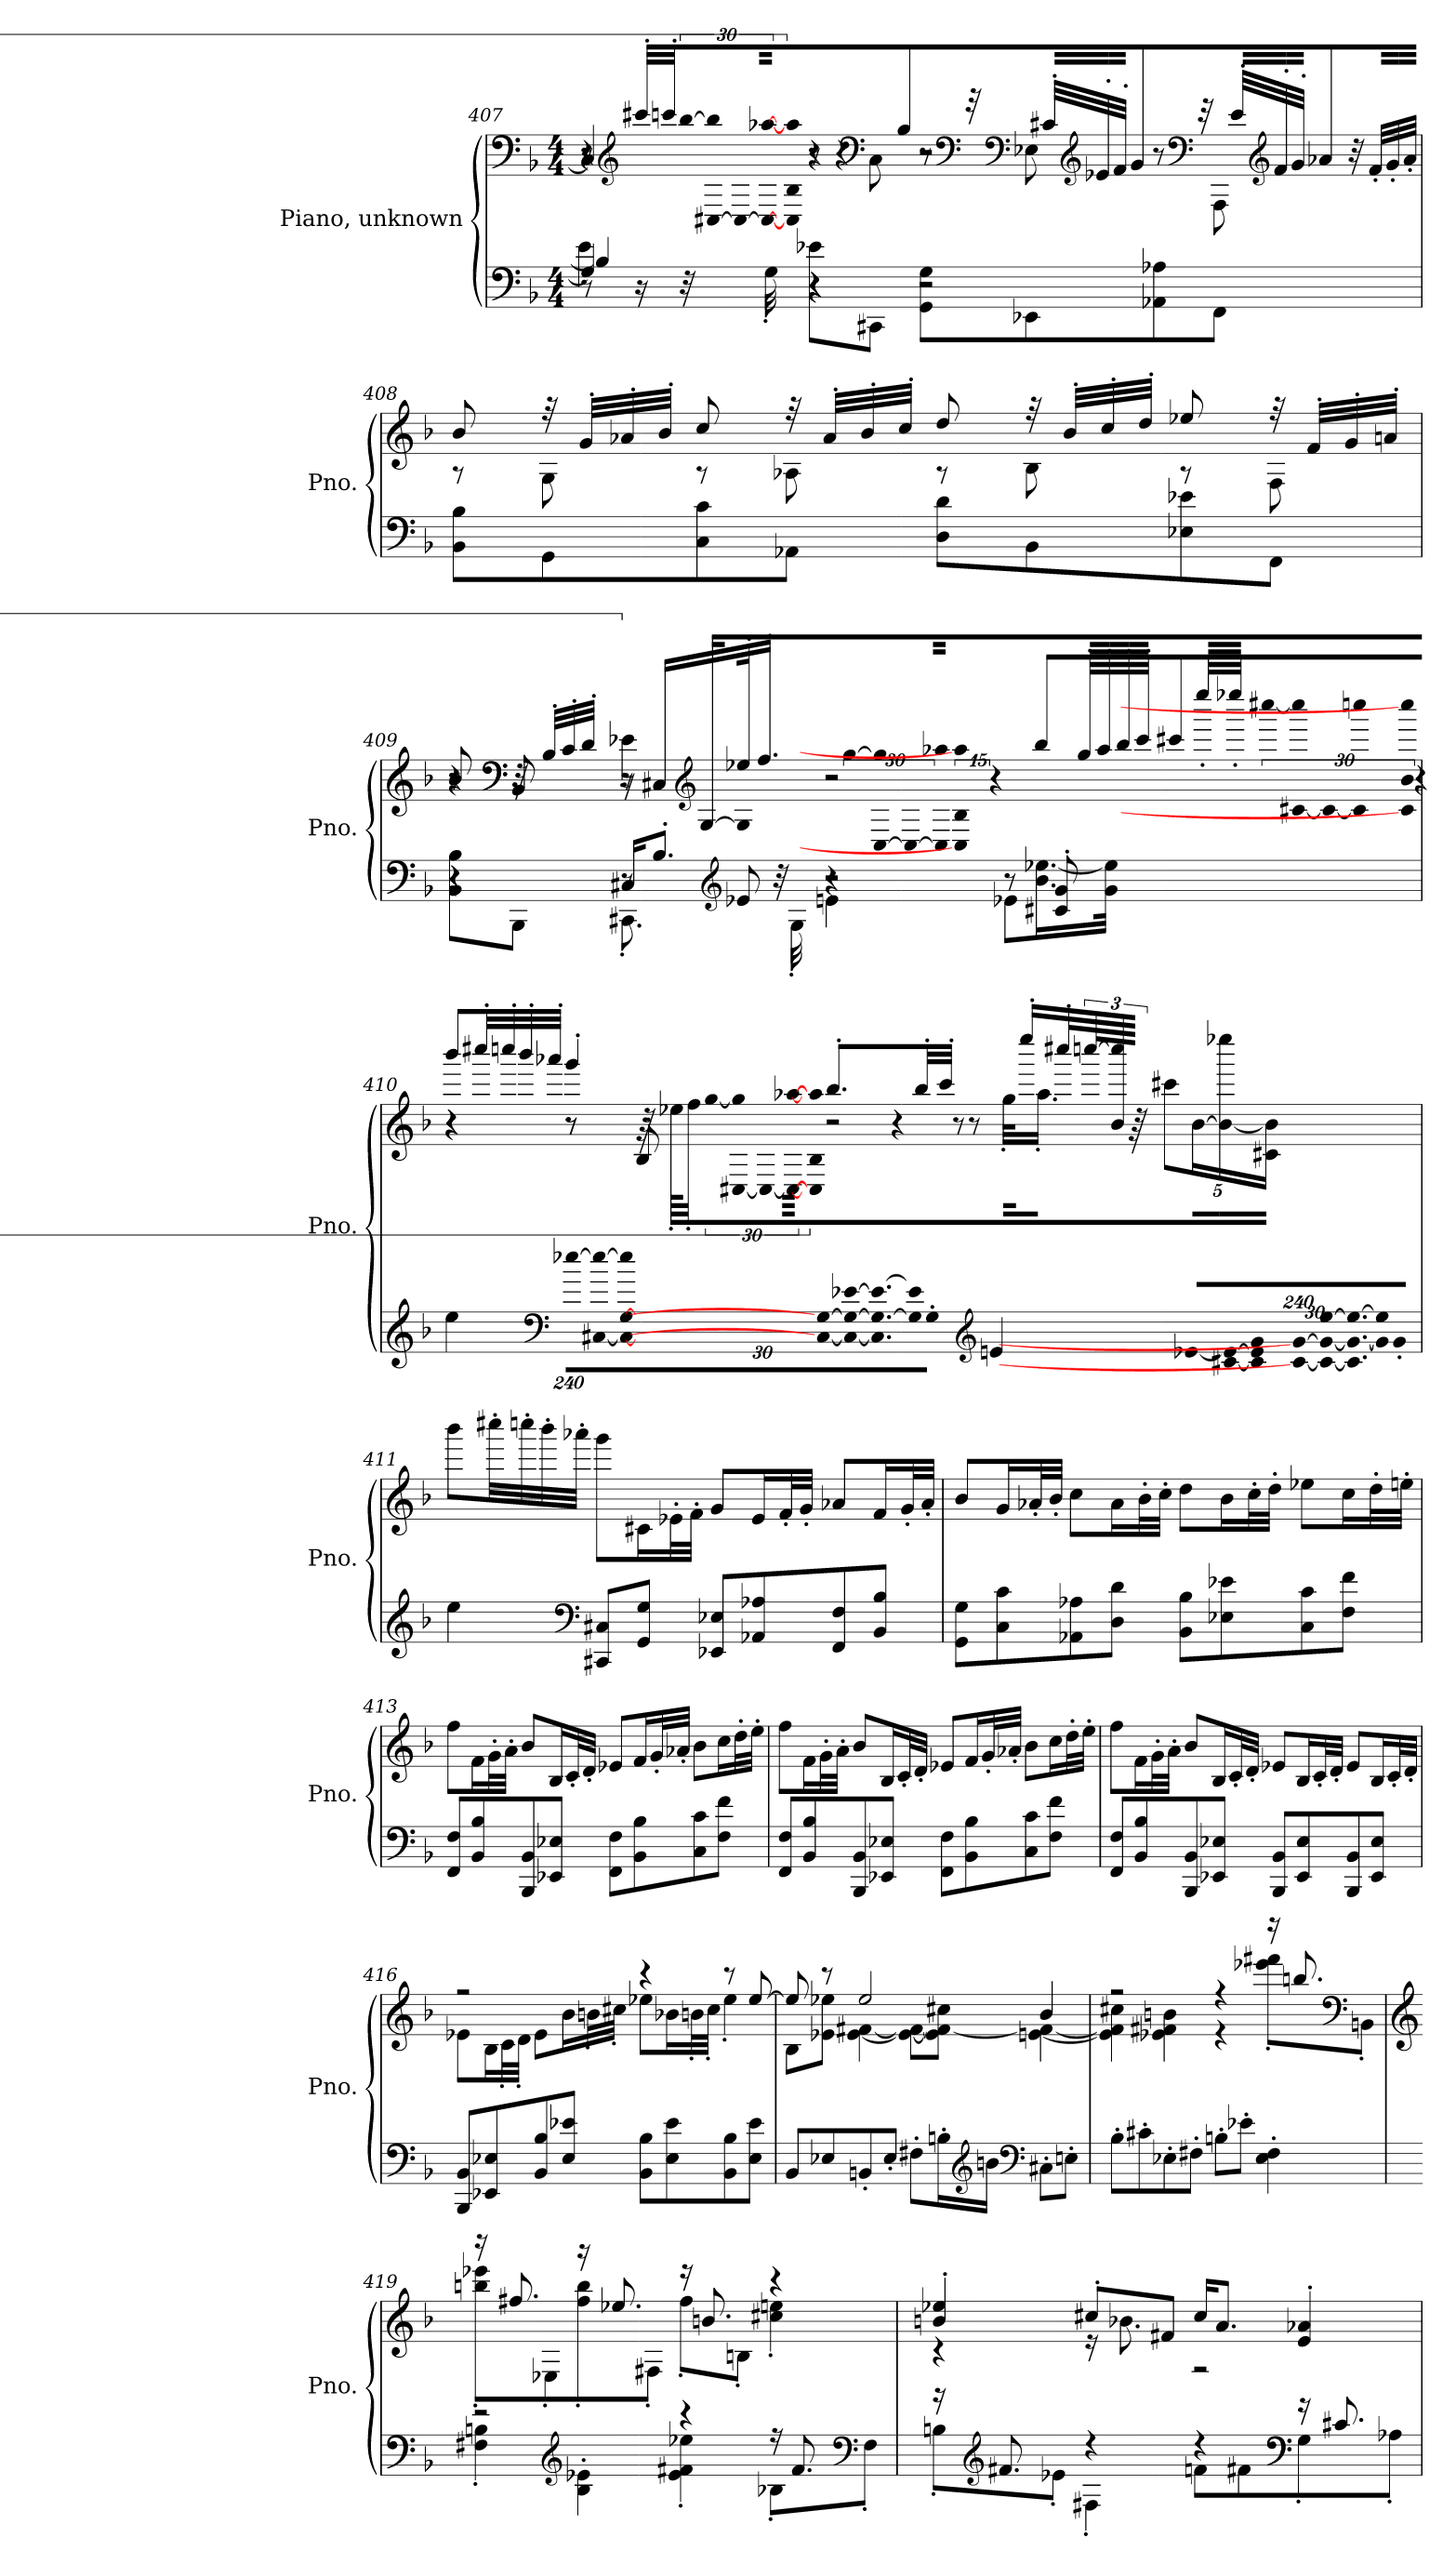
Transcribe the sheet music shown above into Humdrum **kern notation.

**kern	**kern
*part1	*part1
*staff2	*staff1
*I"Piano, unknown	*
*I'Pno.	*
!!LO:LB:g=z
*clefF4	*clefF4
*k[b-]	*k[b-]
*M4/4	*M4/4
=407	=407
*^	*^
*	*^	*	*^
*	*	*^	*	*	*
4G/]	4e\	4B-/]	8r	8r	4r	4C#/]
*	*	*	*	*clefG2	*	*
.	.	.	16r	32ccc#X'/LLL	.	.
.	.	.	.	32cccn'/	.	.
!	!	!	!	!LO:N:vis=256	!	!
.	.	.	32r	[1920%17bb-/LL	.	.
!	!	!	!	!LO:N:vis=256	!	!
.	.	.	.	[1920%17C#X/ 1920%17bb-/]	.	.
!	!	!	!	!LO:N:vis=256	!	!
.	.	.	.	1920%17C#/J_	.	.
!	!	!	!	!LO:N:vis=64	!	!
.	.	.	.	960%17C#/_ [960%17aa-X/	.	.
.	.	.	32G'\	.	.	.
.	.	.	.	1920ryy	.	.
!	!	!	!	!LO:N:vis=256	!	!
.	.	.	.	1920%17C#/] 1920%17B-/ 1920%17aa-/]JJJJk	.	.
!	!	!	!	!LO:N:vis=128	!	!
.	.	.	.	1920%17r	.	.
4r	4r	4r	8e-X\L	8gg/	8r	4r
*	*	*	*	*clefF4	*	*
.	.	.	8CC#X\J	32r	8C#\	.
.	.	.	.	32c#X'/LLL	.	.
*	*	*	*	*clefG2	*	*
.	.	.	.	32e-X'/	.	.
.	.	.	.	32f'/JJJ	.	.
2r	2r	2r	8GG\ 8G\L	8g/	8r	2r
*	*	*	*	*clefF4	*	*
.	.	.	8EE-X\	32r	8E-X\	.
.	.	.	.	32e-'/LLL	.	.
*	*	*	*	*clefG2	*	*
.	.	.	.	32f'/	.	.
.	.	.	.	32g'/JJJ	.	.
.	.	.	8AA-X\ 8A-X\	8a-X/	8r	.
.	.	.	8FF\J	32r	8F\	.
.	.	.	.	32f'/LLL	.	.
.	.	.	.	32g'/	.	.
.	.	.	.	32a-'/JJJ	.	.
*v	*v	*v	*v	*	*	*
*	*	*v	*v
!!LO:LB:g=z
=408	=408	=408
8BB-\ 8B-\L	8b-/	8r
8GG\	32r	8G\
.	32g'/LLL	.
.	32a-X'/	.
.	32b-'/JJJ	.
8C\ 8c\	8cc/	8r
8AA-X\J	32r	8A-X\
.	32a-'/LLL	.
.	32b-'/	.
.	32cc'/JJJ	.
8D\ 8d\L	8dd/	8r
8BB-\	32r	8B-\
.	32b-'/LLL	.
.	32cc'/	.
.	32dd'/JJJ	.
8E-X\ 8e-X\	8ee-X/	8r
8FF\J	32r	8F\
.	32f'/LLL	.
.	32g'/	.
.	32an'/JJJ	.
!!LO:LB:g=z
=409	=409	=409
*^	*	*^
*	*^	*	*	*
4r	8BB-\ 8B-\L	4r	8b-/	4r	8r
*	*	*	*clefF4	*	*
.	8BBB-\J	.	32r	.	8BB-/
.	.	.	32B-'/LLL	.	.
.	.	.	32c'/	.	.
.	.	.	32d'/JJJ	.	.
8r	8.CC#X'\	16C#X/KL	12r	4e-X'\	16r
.	.	8.B-'/J	.	.	16C#X/LL
*	*	*	*clefG2	*	*
.	.	.	[24G/LL	.	.
*clefG2	*	*	*	*	*
8e-X/	.	.	16G/]	.	32ee-X'/K
.	.	.	.	.	16.ff'/JJ
!	!	!	!LO:N:vis=256	!	!
.	32r	.	[1920%17gg/LLL	.	.
!	!	!	!LO:N:vis=256	!	!
.	.	.	[1920%17C#/ 1920%17gg/]	.	.
!	!	!	!LO:N:vis=256	!	!
.	.	.	1920%17C#/J_	.	.
!	!	!	!LO:N:vis=64	!	!
.	.	.	960%17C#/_ [960%17aa-X/	.	.
.	32G'\	.	.	.	.
.	.	.	1920ryy	.	.
!	!	!	!LO:N:vis=256	!	!
.	.	.	1920%17C#/] 1920%17B-/ 1920%17aa-/]JJJJk	.	.
!	!	!	!LO:N:vis=128	!	!
.	.	.	1920%17r	.	.
4r	4en\	2r	8bb-/L	2r	2r
.	.	.	32gg'/LL	.	.
.	.	.	32aa-'/	.	.
.	.	.	32bb-'/	.	.
.	.	.	32ccc'/JJ	.	.
8r	8e-X\L	.	8ccc#X/	.	.
8c#X/' 8g/'	16.b-\ [16.ee-X\L	.	32eeee'/LL	.	.
.	.	.	32eeee-X'/	.	.
!	!	!	!LO:N:vis=256	!	!
.	.	.	[1920%17cccc#X/LL	.	.
!	!	!	!LO:N:vis=256	!	!
.	.	.	[1920%17c#X/ 1920%17cccc#/]	.	.
!	!	!	!LO:N:vis=256	!	!
.	.	.	1920%17c#/J_	.	.
!	!	!	!LO:N:vis=64	!	!
.	.	.	960%17c#/_ [960%17ccccn/	.	.
.	32g\ 32ee-\]JJk	.	.	.	.
.	.	.	1920ryy	.	.
!	!	!	!LO:N:vis=256	!	!
.	.	.	1920%17c#/] 1920%17b-/ 1920%17cccc/]JJJJk	.	.
!	!	!	!LO:N:vis=128	!	!
.	.	.	1920%17r	.	.
*v	*v	*v	*	*	*
!!LO:LB:g=z	!!	!!
=410	=410	=410	=410
4ee\	8bbb-/L	4r	4r
.	32cccc#X'/LL	.	.
.	32ccccn'/	.	.
.	32bbb-'/	.	.
.	32aaa-X'/JJJ	.	.
*clefF4	*	*	*
*Xbrackettup	*	*	*
!LO:N:vis=16	!	!	!
[1920%137ee-X\LL	4ggg'/	8r	8r
!LO:N:vis=64	!	!	!
[960%17C#X\ 960%17ee-\_LL	.	.	.
!LO:N:vis=64	!	!	!
960%17C#\_ [960%17G\ 960%17ee-\]	.	.	.
1920ryy	.	.	.
!LO:N:vis=64	!	!	!
960%17C#\_ 960%17G\_	.	.	.
!LO:N:vis=64	!	!	!
960%17C#\_ 960%17G\_ [960%17e-X\J	.	64r	8B-'/
.	.	64ee-X'\KLLL	.
!LO:N:vis=32.	!	!	!
1920%103C#\] 1920%103G\_ 1920%103e-\_	.	.	.
.	.	32ff'\	.
!	!	!LO:N:vis=256	!
.	.	[1920%17gg\LL	.
!LO:N:vis=64	!	!LO:N:vis=256	!
960%17G\] 960%17e-\]K	.	[1920%17C#X\ 1920%17gg\]	.
!	!	!LO:N:vis=256	!
.	.	1920%17C#\J_	.
!LO:N:vis=32	!	!LO:N:vis=64	!
640%23G'\JJJ	.	960%17C#\_ [960%17aa-X\	.
.	.	1920ryy	.
!	!	!LO:N:vis=256	!
.	.	1920%17C#\] 1920%17B-\ 1920%17aa-\]JJJJk	.
!	!	!LO:N:vis=128	!
.	.	1920%17r	.
*clefG2	*	*	*
4en/	8.bb-'/L	8r	2r
.	.	32gg'\KLL	.
.	.	16.aa-'\JJ	.
.	32bb-'/LL	.	.
.	32ccc'/JJJ	.	.
!LO:N:vis=16	!	!	!
*	*	*Xbrackettup	*
[1920%137e-X/LL	8r	10ccc#X\L	.
!LO:N:vis=64	!	!	!
[960%17c#X/ 960%17e-/_LL	.	.	.
!LO:N:vis=64	!	!	!
960%17c#/_ 960%17e-/] [960%17g/	.	.	.
.	.	[20b-\L	.
1920ryy	.	.	.
!LO:N:vis=64	!	!	!
960%17c#/_ 960%17g/_	.	.	.
!LO:N:vis=64	!	!	!
960%17c#/_ 960%17g/_ [960%17ee-/J	16eeee'/LL	.	.
!LO:N:vis=32.	!	!	!
1920%103c#/] 1920%103g/_ 1920%103ee-/_	.	.	.
.	.	20b-\_ 20eeee-X\	.
.	32cccc#X'/L	.	.
!LO:N:vis=64	!	!	!
960%17g/] 960%17ee-/]K	.	.	.
.	.	20c#X\ 20b-\]JJ	.
!LO:N:vis=32	!	!	!
640%23g'/JJJ	.	.	.
*	*brackettup	*	*
.	[96ccccn/L	.	.
.	96b-/ 96cccc/]JJJJ	.	.
.	96r	.	.
*	*v	*v	*v
!!LO:PB:g=z
=411	=411
4ee\	8bbb-\L
.	32cccc#X'\LL
.	32ccccn'\
.	32bbb-'\
.	32aaa-X'\JJJ
*clefF4	*
8CC#X/ 8C#X/L	8ggg\L
8GG/ 8G/J	16c#X\L
.	32e-X'\L
.	32f'\JJJ
8EE-X/ 8E-X/L	8g/L
8AA-X/ 8A-X/	16e-/L
.	32f'/L
.	32g'/JJJ
8FF/ 8F/	8a-X/L
8BB-/ 8B-/J	16f/L
.	32g'/L
.	32a-'/JJJ
=412	=412
8GG\ 8G\L	8b-/L
8C\ 8c\	16g/L
.	32a-X'/L
.	32b-'/JJJ
8AA-X\ 8A-X\	8cc\L
8D\ 8d\J	16a-\L
.	32b-'\L
.	32cc'\JJJ
8BB-\ 8B-\L	8dd\L
8E-X\ 8e-X\	16b-\L
.	32cc'\L
.	32dd'\JJJ
8C\ 8c\	8ee-X\L
8F\ 8f\J	16cc\L
.	32dd'\L
.	32een'\JJJ
!!LO:LB:g=z
=413	=413
8FF/ 8F/L	8ff\L
8BB-/ 8B-/	16f\L
.	32g'\L
.	32a'\JJJ
8BBB-/ 8BB-/	8b-/L
8EE-X/ 8E-X/J	16B-/L
.	32c'/L
.	32d'/JJJ
8FF\ 8F\L	8e-X/L
8BB-\ 8B-\	16f/L
.	32g'/L
.	32a-X'/JJJ
8C\ 8c\	8b-\L
8F\ 8f\J	16cc\L
.	32dd'\L
.	32ee'\JJJ
=414	=414
8FF/ 8F/L	8ff\L
8BB-/ 8B-/	16f\L
.	32g'\L
.	32a'\JJJ
8BBB-/ 8BB-/	8b-/L
8EE-X/ 8E-X/J	16B-/L
.	32c'/L
.	32d'/JJJ
8FF\ 8F\L	8e-X/L
8BB-\ 8B-\	16f/L
.	32g'/L
.	32a-X'/JJJ
8C\ 8c\	8b-\L
8F\ 8f\J	16cc\L
.	32dd'\L
.	32ee'\JJJ
!!LO:LB:g=z
=415	=415
8FF/ 8F/L	8ff\L
8BB-/ 8B-/	16f\L
.	32g'\L
.	32a'\JJJ
8BBB-/ 8BB-/	8b-/L
8EE-X/ 8E-X/J	16B-/L
.	32c'/L
.	32d'/JJJ
8BBB-/ 8BB-/L	8e-X/L
8EE-/ 8E-/	16B-/L
.	32c'/L
.	32d'/JJJ
8BBB-/ 8BB-/	8e-/L
8EE-/ 8E-/J	16B-/L
.	32c'/L
.	32d'/JJJ
=416	=416
*	*^
8BBB-/ 8BB-/L	2r	8e-X\L
8EE-X/ 8E-X/	.	16B-\L
.	.	32c'\L
.	.	32d'\JJJ
8BB-/ 8B-/	.	8e-\L
8E-/ 8e-X/J	.	16b-\L
.	.	32bn'\L
.	.	32cc#X'\JJJ
8BB-\ 8B-\L	4r	8ee-X\L
8E-\ 8e-\	.	16b-X\L
.	.	32bn'\L
.	.	32cc#'\JJJ
8BB-\ 8B-\	8r	4ee-'\
8E-\ 8e-\J	[8ee-/	.
!!LO:LB:g=z	!!
=417	=417	=417
8BB-/L	8ee-/]	8B-\L
8E-X/	8r	8e-X\ 8ee-X\J
8BBn'/	2ee-/	[4e-\ [4f#X\
8E-'/J	.	.
8F#X'\L	.	8e-\_ 8f#\_L
16Bn'\L	.	8e-\] 8f#\_ 8cc#X\J
*clefG2	*	*
16bn\JJ	.	.
*clefF4	*	*
8C#X'\L	4b-/	[4en\ 4f#\_
8En'\J	.	.
=418	=418	=418
8B-'\L	2r	4e\] 4f#\] 4cc#X\
8c#X'\	.	.
8E-X'\	.	4e-X\ 4f#X\ 4bn\
8F#X'\J	.	.
8Bn'\L	4r	4r
8e-X'\J	.	.
4E-\' 4F#\'	16r	8eee-X\' 8fff#X\'L
.	8.bbn/	.
*	*clefF4	*
.	.	8BBn'\J
!!LO:LB:g=z	!!
=419	=419	=419
*	*clefG2	*
*^	*	*
2r	4F#X\' 4Bn\'	16r	8bbn\' 8eee-X\'L
.	.	8.ff#X/	.
.	.	.	8E-X'\
*clefG2	*	*	*
.	4B\' 4e-X\'	16r	8ff#\' 8bb\'
.	.	8.ee-X/	.
.	.	.	8F#X'\J
4r	4e-\' 4f#X\' 4ee-X\'	16r	8ff#'\L
.	.	8.bn/	.
.	.	.	8Bn'\J
16r	8B-X'\L	4r	4cc#X\' 4een\'
8.f#/	.	.	.
*clefF4	*	*	*
.	8F#'\J	.	.
!!LO:LB:g=z	!!
=420	=420	=420	=420
16r	8Bn'\L	4bn/' 4ee-X/'	4r
*clefG2	*	*	*
8.f#X/	.	.	.
.	8e-X'\J	.	.
4r	4F#X'\	8cc#X'/L	16r
.	.	.	8.b-X\
.	.	8f#X/J	.
4r	8fn\L	16cc#/KL	2r
.	.	8.a/J	.
.	8f#X\	.	.
*clefF4	*	*	*
16r	8G'\	4e/' 4a-X/'	.
8.c#X/	.	.	.
.	8A-X'\J	.	.
*v	*v	*	*
*	*v	*v
=	=
*-	*-
